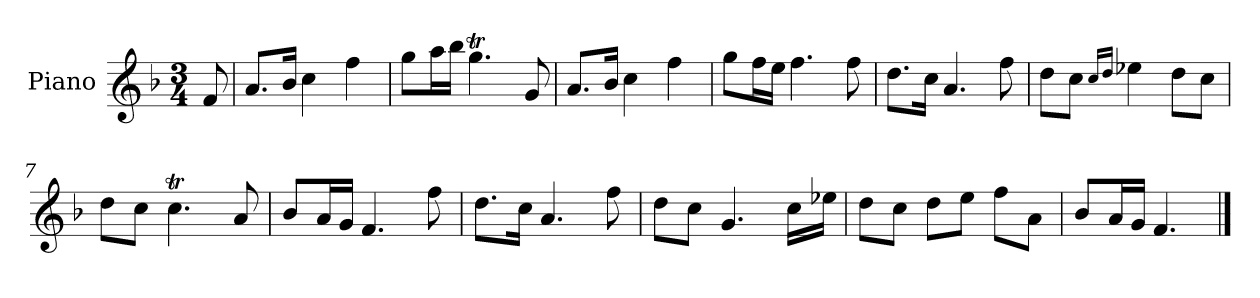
**kern
*part1
*staff1
*I"Piano
*I'Pno.
*clefG2
*k[b-]
*M3/4
=
8f/
=1
8.a/L
16b-/Jk
4cc\
4ff\
=2
8gg\L
16aa\L
16bb-\JJ
4.ggT\
8g/
=3
8.a/L
16b-/Jk
4cc\
4ff\
=4
8gg\L
16ff\L
16ee\JJ
4.ff\
8ff\
=5
8.dd\L
16cc\Jk
4.a/
8ff\
=6
8dd\L
8cc\J
16qcc/LL
16qdd/JJ
4ee-X\
8dd\L
8cc\J
!!LO:LB:g=z
=7
8dd\L
8cc\J
4.ccT\
8a/
=8
8b-/L
16a/L
16g/JJ
4.f/
8ff\
=9
8.dd\L
16cc\Jk
4.a/
8ff\
=10
8dd\L
8cc\J
4.g/
16cc\LL
16ee-X\JJ
=11
8dd\L
8cc\J
8dd\L
8ee\J
8ff\L
8a\J
=12
8b-/L
16a/L
16g/JJ
4.f/
==
*-
